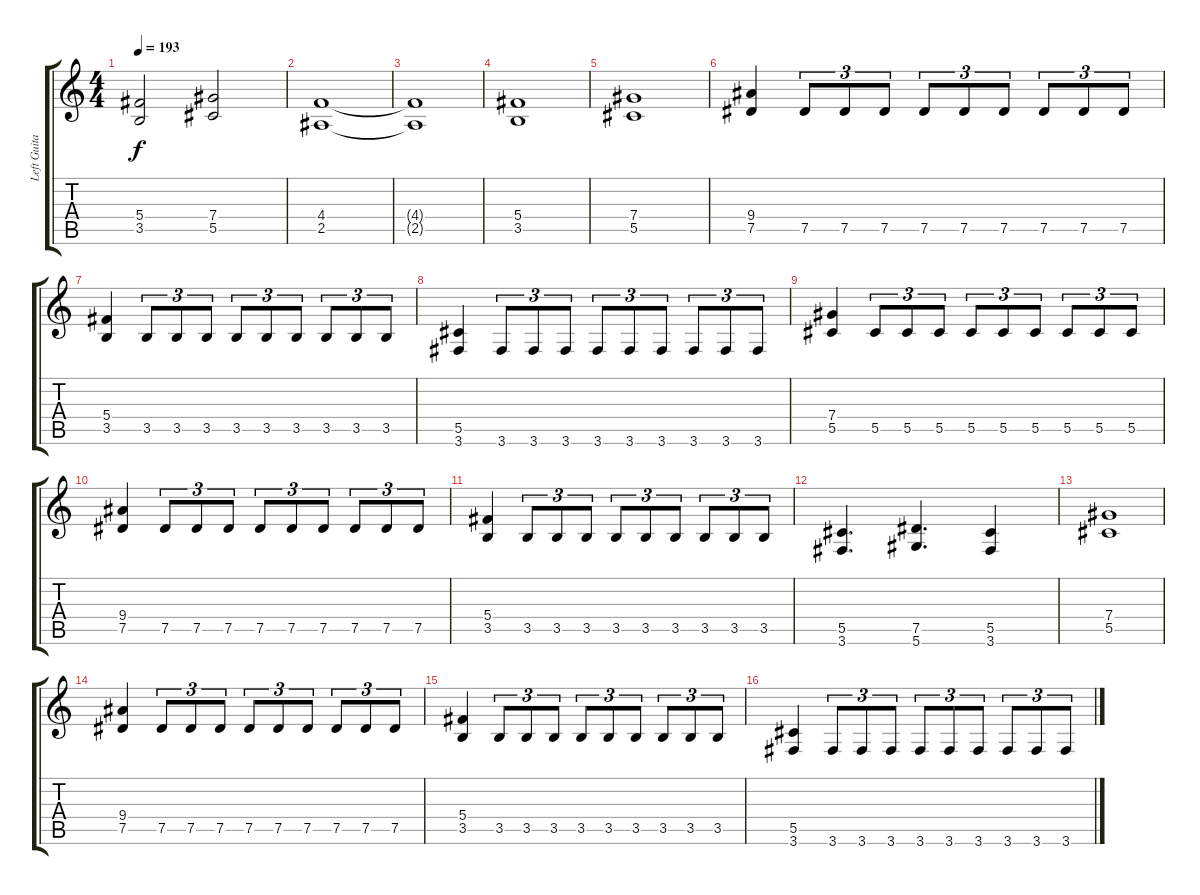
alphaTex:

\track ("Left Guitar" "Left Guita") {instrument distortionguitar}
\staff {score tabs}
\tuning (Eb4 Bb3 Gb3 Db3 Ab2 Eb2) {hide}
\ts (4 4)
\tempo 193
\clef g2
\ks c
(5.4 3.5).2{dy f} (7.4 5.5).2 |
(4.4 2.5).1 |
(4.4{t} 2.5{t}).1 |
(5.4 3.5).1 |
(7.4 5.5).1 |
(9.4 7.5).4 7.5.8{tu (3 2)} 7.5.8{tu (3 2)} 7.5.8{tu (3 2)} 7.5.8{tu (3 2)} 7.5.8{tu (3 2)} 7.5.8{tu (3 2)} 7.5.8{tu (3 2)} 7.5.8{tu (3 2)} 7.5.8{tu (3 2)} |
(5.4 3.5).4 3.5.8{tu (3 2)} 3.5.8{tu (3 2)} 3.5.8{tu (3 2)} 3.5.8{tu (3 2)} 3.5.8{tu (3 2)} 3.5.8{tu (3 2)} 3.5.8{tu (3 2)} 3.5.8{tu (3 2)} 3.5.8{tu (3 2)} |
(5.5 3.6).4 3.6.8{tu (3 2)} 3.6.8{tu (3 2)} 3.6.8{tu (3 2)} 3.6.8{tu (3 2)} 3.6.8{tu (3 2)} 3.6.8{tu (3 2)} 3.6.8{tu (3 2)} 3.6.8{tu (3 2)} 3.6.8{tu (3 2)} |
(7.4 5.5).4 5.5.8{tu (3 2)} 5.5.8{tu (3 2)} 5.5.8{tu (3 2)} 5.5.8{tu (3 2)} 5.5.8{tu (3 2)} 5.5.8{tu (3 2)} 5.5.8{tu (3 2)} 5.5.8{tu (3 2)} 5.5.8{tu (3 2)} |
(9.4 7.5).4 7.5.8{tu (3 2)} 7.5.8{tu (3 2)} 7.5.8{tu (3 2)} 7.5.8{tu (3 2)} 7.5.8{tu (3 2)} 7.5.8{tu (3 2)} 7.5.8{tu (3 2)} 7.5.8{tu (3 2)} 7.5.8{tu (3 2)} |
(5.4 3.5).4 3.5.8{tu (3 2)} 3.5.8{tu (3 2)} 3.5.8{tu (3 2)} 3.5.8{tu (3 2)} 3.5.8{tu (3 2)} 3.5.8{tu (3 2)} 3.5.8{tu (3 2)} 3.5.8{tu (3 2)} 3.5.8{tu (3 2)} |
(5.5 3.6).4{d} (7.5 5.6).4{d} (5.5 3.6).4 |
(7.4 5.5).1 |
(9.4 7.5).4 7.5.8{tu (3 2)} 7.5.8{tu (3 2)} 7.5.8{tu (3 2)} 7.5.8{tu (3 2)} 7.5.8{tu (3 2)} 7.5.8{tu (3 2)} 7.5.8{tu (3 2)} 7.5.8{tu (3 2)} 7.5.8{tu (3 2)} |
(5.4 3.5).4 3.5.8{tu (3 2)} 3.5.8{tu (3 2)} 3.5.8{tu (3 2)} 3.5.8{tu (3 2)} 3.5.8{tu (3 2)} 3.5.8{tu (3 2)} 3.5.8{tu (3 2)} 3.5.8{tu (3 2)} 3.5.8{tu (3 2)} |
(5.5 3.6).4 3.6.8{tu (3 2)} 3.6.8{tu (3 2)} 3.6.8{tu (3 2)} 3.6.8{tu (3 2)} 3.6.8{tu (3 2)} 3.6.8{tu (3 2)} 3.6.8{tu (3 2)} 3.6.8{tu (3 2)} 3.6.8{tu (3 2)}
